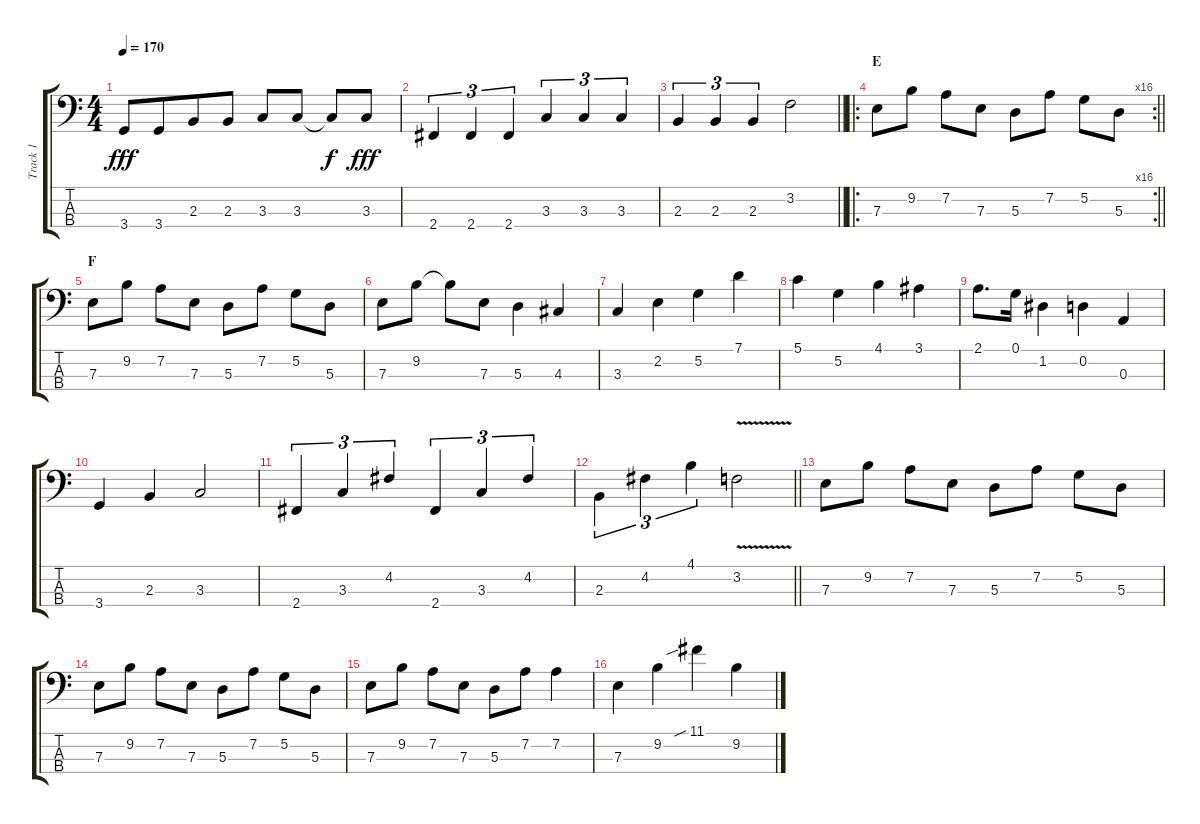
\track ("Track 1" "Track 1") {mute instrument electricbassfinger}
\staff {score tabs}
\tuning (G2 D2 A1 E1) {hide}
\ts (4 4)
\tempo 170
\clef f4
\ks c
3.4.8{dy fff} 3.4.8{beam merge} 2.3.8 2.3.8 3.3.8 3.3.8 3.3{t}.8{dy f} 3.3.8{dy fff} |
2.4.4{tu (3 2) beam merge} 2.4.4{tu (3 2)} 2.4.4{tu (3 2) beam merge} 3.3.4{tu (3 2)} 3.3.4{tu (3 2)} 3.3.4{tu (3 2)} |
\barLineRight lightlight
2.3.4{tu (3 2) beam merge} 2.3.4{tu (3 2)} 2.3.4{tu (3 2)} 3.2.2 |
\ro
\rc 16
\section ("" "E")
\barLineRight lightlight
7.3.8 9.2.8 7.2.8 7.3.8 5.3.8 7.2.8 5.2.8 5.3.8 |
\section ("" "F")
7.3.8 9.2.8 7.2.8 7.3.8 5.3.8 7.2.8 5.2.8 5.3.8 |
7.3.8{beam merge} 9.2.8 9.2{t}.8{beam merge} 7.3.8 5.3.4 4.3.4 |
3.3.4 2.2.4 5.2.4{beam merge} 7.1.4 |
5.1.4 5.2.4 4.1.4 3.1.4 |
2.1.8{d} 0.1.16 1.2.4 0.2.4 0.3.4 |
3.4.4 2.3.4{beam merge} 3.3.2 |
2.4.4{tu (3 2) beam merge} 3.3.4{tu (3 2) beam merge} 4.2.4{tu (3 2) beam merge} 2.4.4{tu (3 2) beam merge} 3.3.4{tu (3 2) beam merge} 4.2.4{tu (3 2)} |
\barLineRight lightlight
2.3.4{tu (3 2) beam merge} 4.2.4{tu (3 2)} 4.1.4{tu (3 2)} 3.2{v}.2 |
7.3.8 9.2.8 7.2.8 7.3.8 5.3.8 7.2.8 5.2.8 5.3.8 |
7.3.8 9.2.8 7.2.8 7.3.8 5.3.8 7.2.8 5.2.8 5.3.8 |
7.3.8 9.2.8 7.2.8 7.3.8 5.3.8 7.2.8 7.2.4 |
7.3.4{beam merge} 9.2.4 11.1{sib}.4 9.2.4
